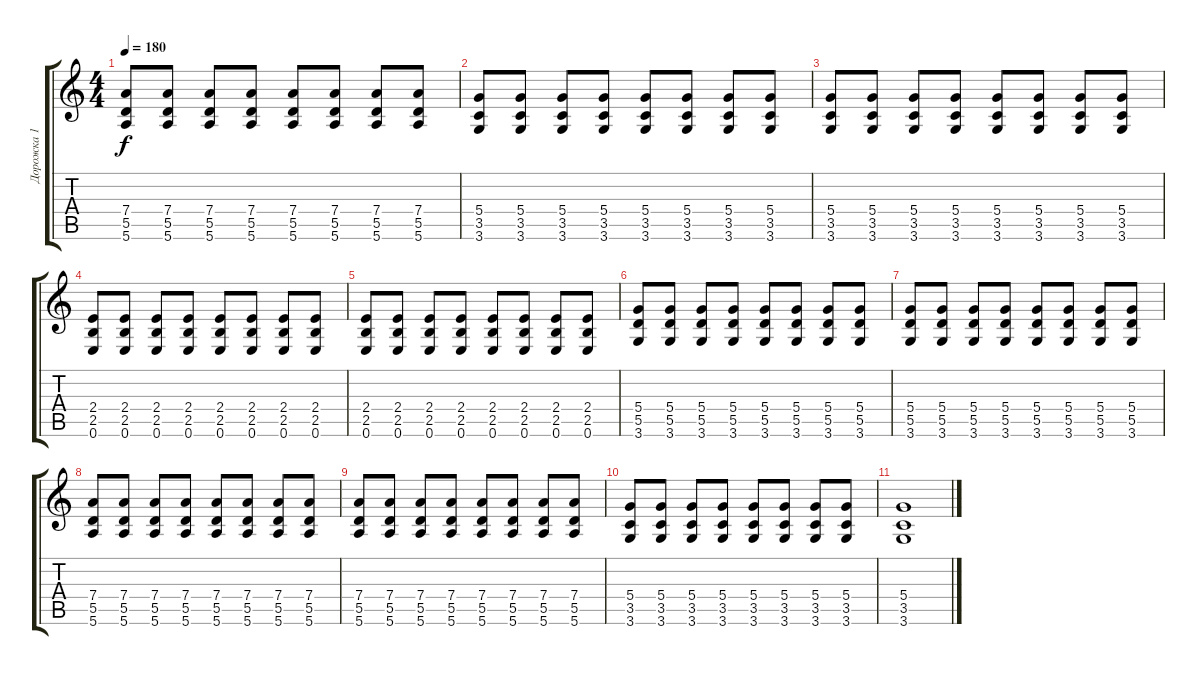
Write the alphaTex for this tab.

\track ("Дорожка 1" "Дорожка 1") {instrument distortionguitar}
\staff {score tabs}
\tuning (E4 B3 G3 D3 A2 E2) {hide}
\ts (4 4)
\tempo 180
\clef g2
\ks c
(7.4 5.5 5.6).8{dy f} (7.4 5.5 5.6).8 (7.4 5.5 5.6).8 (7.4 5.5 5.6).8 (7.4 5.5 5.6).8 (7.4 5.5 5.6).8 (7.4 5.5 5.6).8 (7.4 5.5 5.6).8 |
(5.4 3.5 3.6).8 (5.4 3.5 3.6).8 (5.4 3.5 3.6).8 (5.4 3.5 3.6).8 (5.4 3.5 3.6).8 (5.4 3.5 3.6).8 (5.4 3.5 3.6).8 (5.4 3.5 3.6).8 |
(5.4 3.5 3.6).8 (5.4 3.5 3.6).8 (5.4 3.5 3.6).8 (5.4 3.5 3.6).8 (5.4 3.5 3.6).8 (5.4 3.5 3.6).8 (5.4 3.5 3.6).8 (5.4 3.5 3.6).8 |
(2.4 2.5 0.6).8 (2.4 2.5 0.6).8 (2.4 2.5 0.6).8 (2.4 2.5 0.6).8 (2.4 2.5 0.6).8 (2.4 2.5 0.6).8 (2.4 2.5 0.6).8 (2.4 2.5 0.6).8 |
(2.4 2.5 0.6).8 (2.4 2.5 0.6).8 (2.4 2.5 0.6).8 (2.4 2.5 0.6).8 (2.4 2.5 0.6).8 (2.4 2.5 0.6).8 (2.4 2.5 0.6).8 (2.4 2.5 0.6).8 |
(5.4 5.5 3.6).8 (5.4 5.5 3.6).8 (5.4 5.5 3.6).8 (5.4 5.5 3.6).8 (5.4 5.5 3.6).8 (5.4 5.5 3.6).8 (5.4 5.5 3.6).8 (5.4 5.5 3.6).8 |
(5.4 5.5 3.6).8 (5.4 5.5 3.6).8 (5.4 5.5 3.6).8 (5.4 5.5 3.6).8 (5.4 5.5 3.6).8 (5.4 5.5 3.6).8 (5.4 5.5 3.6).8 (5.4 5.5 3.6).8 |
(7.4 5.5 5.6).8 (7.4 5.5 5.6).8 (7.4 5.5 5.6).8 (7.4 5.5 5.6).8 (7.4 5.5 5.6).8 (7.4 5.5 5.6).8 (7.4 5.5 5.6).8 (7.4 5.5 5.6).8 |
(7.4 5.5 5.6).8 (7.4 5.5 5.6).8 (7.4 5.5 5.6).8 (7.4 5.5 5.6).8 (7.4 5.5 5.6).8 (7.4 5.5 5.6).8 (7.4 5.5 5.6).8 (7.4 5.5 5.6).8 |
(5.4 3.5 3.6).8 (5.4 3.5 3.6).8 (5.4 3.5 3.6).8 (5.4 3.5 3.6).8 (5.4 3.5 3.6).8 (5.4 3.5 3.6).8 (5.4 3.5 3.6).8 (5.4 3.5 3.6).8 |
(5.4 3.5 3.6).1
